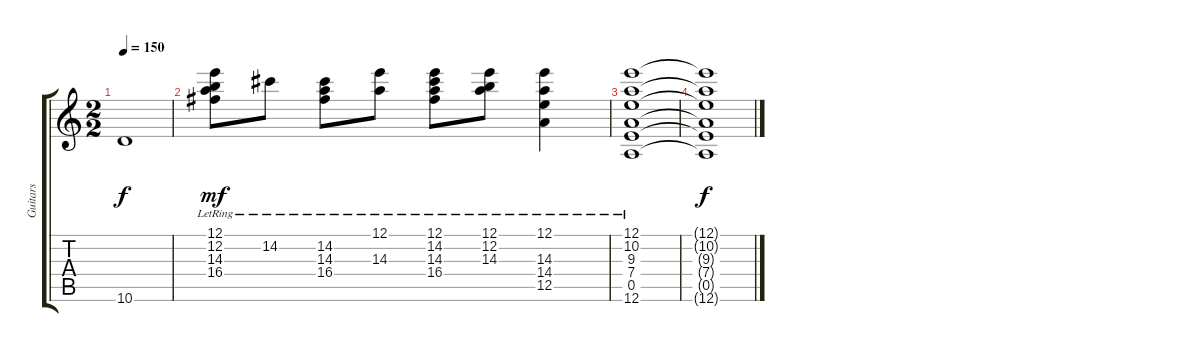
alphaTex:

\track ("Guitars" "Guitars") {instrument acousticguitarsteel}
\staff {score tabs}
\tuning (E4 B3 G3 D3 A2 E2) {hide}
\ts (2 2)
\tempo 150
\clef g2
\ks c
10.6{t}.1{dy f} |
(12.1{lr} 12.2{lr} 14.3{lr} 16.4{lr}).8{dy mf} 14.2{lr}.8 (14.2{lr} 14.3{lr} 16.4{lr}).8 (12.1{lr} 14.3{lr}).8 (12.1{lr} 14.2{lr} 14.3{lr} 16.4{lr}).8 (12.1{lr} 12.2{lr} 14.3{lr}).8 (12.1{lr} 14.3{lr} 14.4{lr} 12.5{lr}).4 |
(12.1{lr} 10.2{lr} 9.3{lr} 7.4{lr} 0.5{lr} 12.6{lr}).1 |
(12.1{t} 10.2{t} 9.3{t} 7.4{t} 0.5{t} 12.6{t}).1{dy f}
